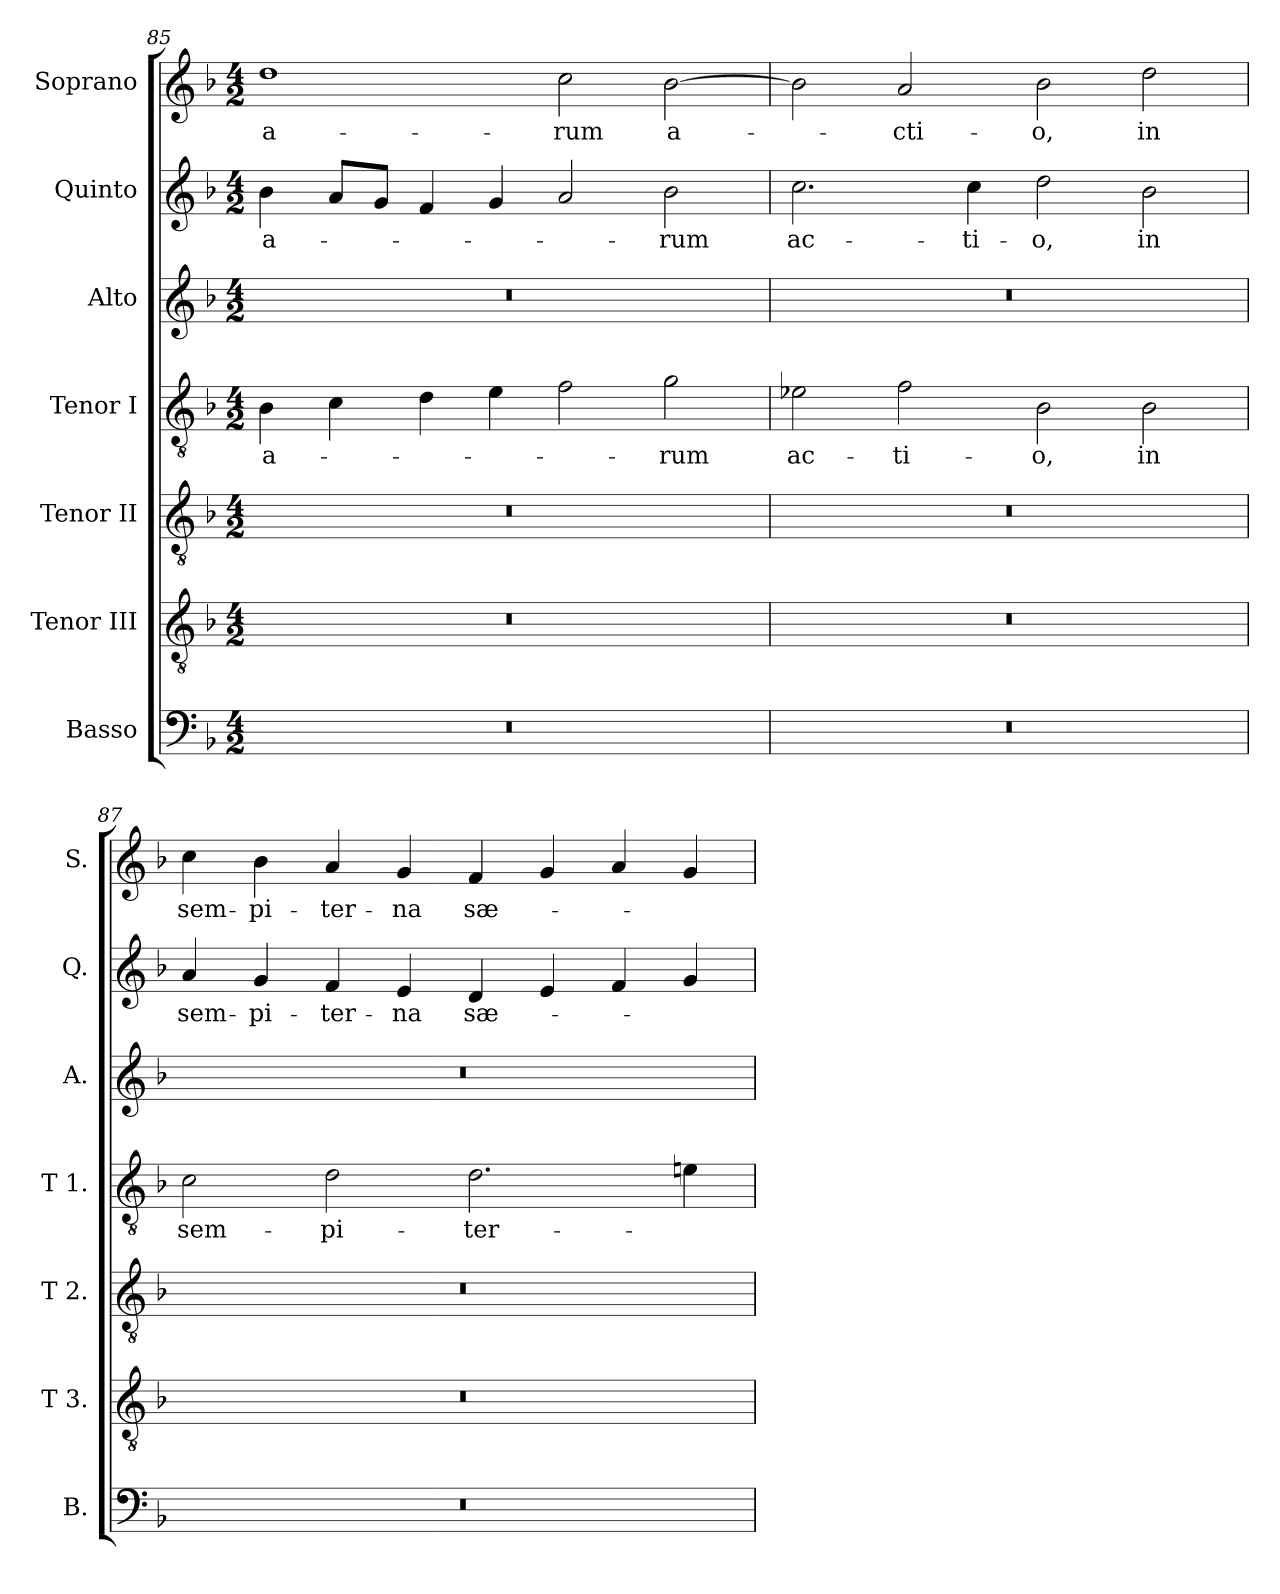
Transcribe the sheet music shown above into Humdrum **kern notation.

**kern	**kern	**kern	**kern	**text	**kern	**kern	**text	**kern	**text
*part7	*part6	*part5	*part4	*part4	*part3	*part2	*part2	*part1	*part1
*staff7	*staff6	*staff5	*staff4	*staff4	*staff3	*staff2	*staff2	*staff1	*staff1
*I"Basso	*I"Tenor III	*I"Tenor II	*I"Tenor I	*	*I"Alto	*I"Quinto	*	*I"Soprano	*
*I'B.	*I'T 3.	*I'T 2.	*I'T 1.	*	*I'A.	*I'Q.	*	*I'S.	*
*clefF4	*clefGv2	*clefGv2	*clefGv2	*	*clefG2	*clefG2	*	*clefG2	*
*	*ITrd7c12	*ITrd7c12	*ITrd7c12	*	*	*	*	*	*
*k[b-]	*k[b-]	*k[b-]	*k[b-]	*	*k[b-]	*k[b-]	*	*k[b-]	*
*F:	*F:	*F:	*F:	*	*F:	*F:	*	*F:	*
*M4/2	*M4/2	*M4/2	*M4/2	*	*M4/2	*M4/2	*	*M4/2	*
=85	=85	=85	=85	=85	=85	=85	=85	=85	=85
!LO:N:vis=1	!LO:N:vis=1	!LO:N:vis=1	!	!	!	!	!	!	!
!	!	!	!	!LO:LY:b:color=#000000	!LO:N:vis=1	!	!	!	!
!	!	!	!	!	!	!	!LO:LY:b:color=#000000	!	!
!	!	!	!	!	!	!	!	!	!LO:LY:b:color=#000000
0r	0r	0r	4BB-i\	-a-	0r	4b-i\	-a-	1ddi	-a-
.	.	.	4Ci\	.	.	8ai/L	.	.	.
.	.	.	.	.	.	8gi/J	.	.	.
.	.	.	4Di\	.	.	4fi/	.	.	.
.	.	.	4Ei\	.	.	4gi/	.	.	.
!	!	!	!	!	!	!	!	!	!LO:LY:b:color=#000000
.	.	.	2Fi\	.	.	2ai/	.	2cci\	-rum
!	!	!	!	!LO:LY:b:color=#000000	!	!	!	!	!
!	!	!	!	!	!	!	!LO:LY:b:color=#000000	!	!
!	!	!	!	!	!	!	!	!	!LO:LY:b:color=#000000
.	.	.	2Gi\	-rum	.	2b-i\	-rum	[2b-i\	a-
!!LO:LB:g=z
=86	=86	=86	=86	=86	=86	=86	=86	=86	=86
!LO:N:vis=1	!LO:N:vis=1	!LO:N:vis=1	!	!	!	!	!	!	!
!	!	!	!	!LO:LY:b:color=#000000	!LO:N:vis=1	!	!	!	!
!	!	!	!	!	!	!	!LO:LY:b:color=#000000	!	!
0r	0r	0r	2E-Xi\	ac-	0r	2.cci\	ac-	2b-i\]	.
!	!	!	!	!LO:LY:b:color=#000000	!	!	!	!	!
!	!	!	!	!	!	!	!	!	!LO:LY:b:color=#000000
.	.	.	2Fi\	-ti-	.	.	.	2ai/	-cti-
!	!	!	!	!	!	!	!LO:LY:b:color=#000000	!	!
.	.	.	.	.	.	4cci\	-ti-	.	.
!	!	!	!	!LO:LY:b:color=#000000	!	!	!	!	!
!	!	!	!	!	!	!	!LO:LY:b:color=#000000	!	!
!	!	!	!	!	!	!	!	!	!LO:LY:b:color=#000000
.	.	.	2BB-i\	-o,	.	2ddi\	-o,	2b-i\	-o,
!	!	!	!	!LO:LY:b:color=#000000	!	!	!	!	!
!	!	!	!	!	!	!	!LO:LY:b:color=#000000	!	!
!	!	!	!	!	!	!	!	!	!LO:LY:b:color=#000000
.	.	.	2BB-i\	in	.	2b-i\	in	2ddi\	in
=87	=87	=87	=87	=87	=87	=87	=87	=87	=87
!LO:N:vis=1	!LO:N:vis=1	!LO:N:vis=1	!	!	!	!	!	!	!
!	!	!	!	!LO:LY:b:color=#000000	!LO:N:vis=1	!	!	!	!
!	!	!	!	!	!	!	!LO:LY:b:color=#000000	!	!
!	!	!	!	!	!	!	!	!	!LO:LY:b:color=#000000
0r	0r	0r	2Ci\	sem-	0r	4ai/	sem-	4cci\	sem-
!	!	!	!	!	!	!	!LO:LY:b:color=#000000	!	!
!	!	!	!	!	!	!	!	!	!LO:LY:b:color=#000000
.	.	.	.	.	.	4gi/	-pi-	4b-i\	-pi-
!	!	!	!	!LO:LY:b:color=#000000	!	!	!	!	!
!	!	!	!	!	!	!	!LO:LY:b:color=#000000	!	!
!	!	!	!	!	!	!	!	!	!LO:LY:b:color=#000000
.	.	.	2Di\	-pi-	.	4fi/	-ter-	4ai/	-ter-
!	!	!	!	!	!	!	!LO:LY:b:color=#000000	!	!
!	!	!	!	!	!	!	!	!	!LO:LY:b:color=#000000
.	.	.	.	.	.	4ei/	-na	4gi/	-na
!	!	!	!	!LO:LY:b:color=#000000	!	!	!	!	!
!	!	!	!	!	!	!	!LO:LY:b:color=#000000	!	!
!	!	!	!	!	!	!	!	!	!LO:LY:b:color=#000000
.	.	.	2.Di\	-ter-	.	4di/	sæ-	4fi/	sæ-
.	.	.	.	.	.	4ei/	.	4gi/	.
.	.	.	.	.	.	4fi/	.	4ai/	.
.	.	.	4Eni\	.	.	4gi/	.	4gi/	.
=	=	=	=	=	=	=	=	=	=
*-	*-	*-	*-	*-	*-	*-	*-	*-	*-
